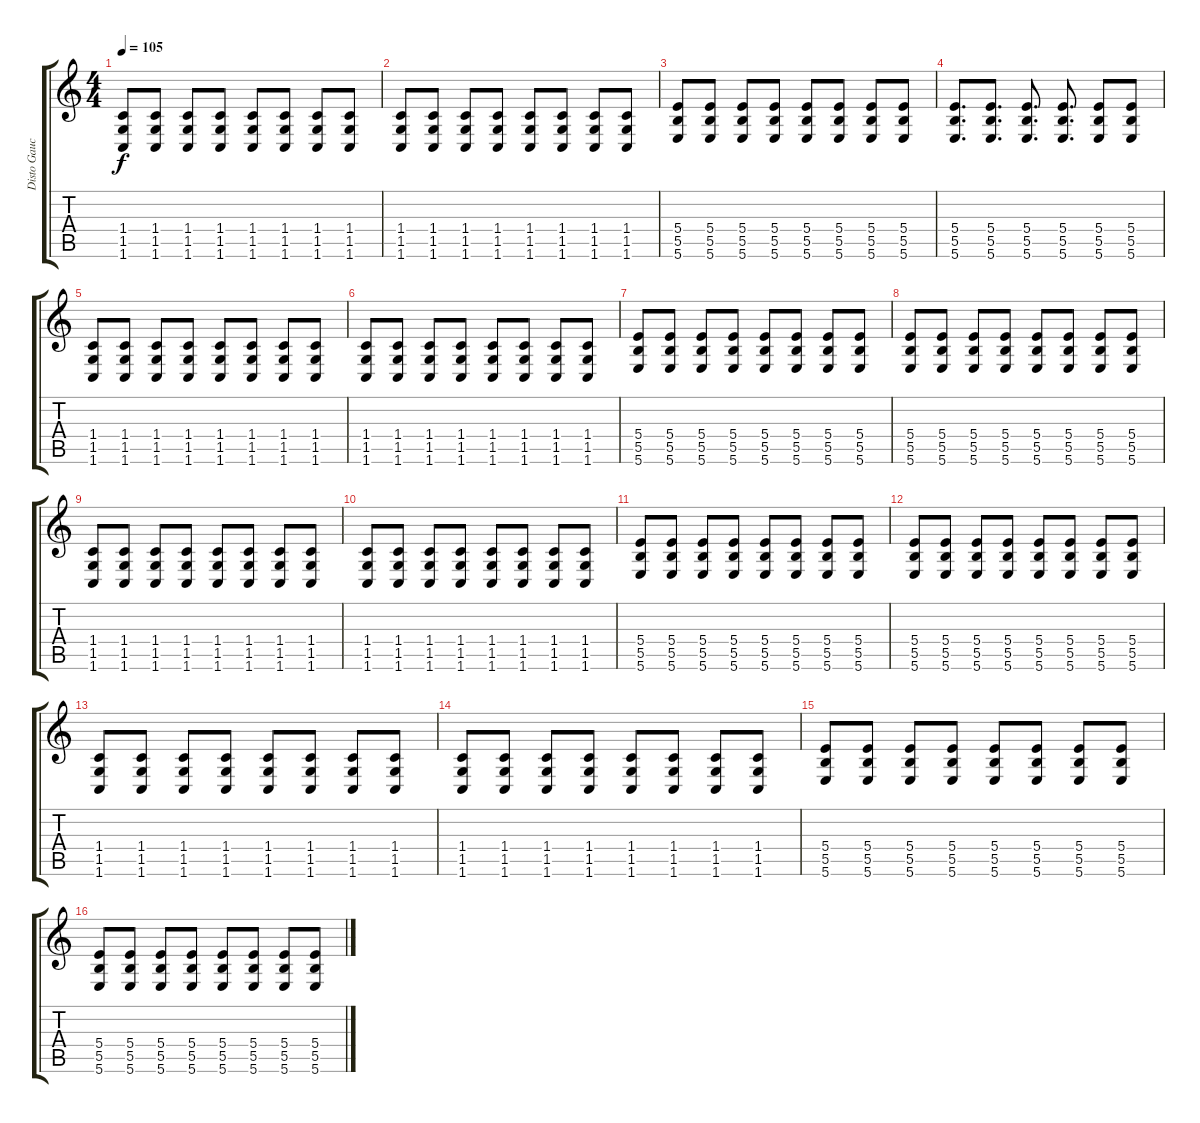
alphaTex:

\track ("Disto Gauche" "Disto Gauc") {instrument distortionguitar}
\staff {score tabs}
\tuning (Db4 Ab3 E3 B2 Gb2 B1) {hide}
\ts (4 4)
\tempo 105
\clef g2
\ks c
(1.4 1.5 1.6).8{dy f} (1.4 1.5 1.6).8 (1.4 1.5 1.6).8 (1.4 1.5 1.6).8 (1.4 1.5 1.6).8 (1.4 1.5 1.6).8 (1.4 1.5 1.6).8 (1.4 1.5 1.6).8 |
(1.4 1.5 1.6).8 (1.4 1.5 1.6).8 (1.4 1.5 1.6).8 (1.4 1.5 1.6).8 (1.4 1.5 1.6).8 (1.4 1.5 1.6).8 (1.4 1.5 1.6).8 (1.4 1.5 1.6).8 |
(5.4 5.5 5.6).8 (5.4 5.5 5.6).8 (5.4 5.5 5.6).8 (5.4 5.5 5.6).8 (5.4 5.5 5.6).8 (5.4 5.5 5.6).8 (5.4 5.5 5.6).8 (5.4 5.5 5.6).8 |
(5.4 5.5 5.6).8{d} (5.4 5.5 5.6).8{d} (5.4 5.5 5.6).8{d} (5.4 5.5 5.6).8{d} (5.4 5.5 5.6).8 (5.4 5.5 5.6).8 |
(1.4 1.5 1.6).8 (1.4 1.5 1.6).8 (1.4 1.5 1.6).8 (1.4 1.5 1.6).8 (1.4 1.5 1.6).8 (1.4 1.5 1.6).8 (1.4 1.5 1.6).8 (1.4 1.5 1.6).8 |
(1.4 1.5 1.6).8 (1.4 1.5 1.6).8 (1.4 1.5 1.6).8 (1.4 1.5 1.6).8 (1.4 1.5 1.6).8 (1.4 1.5 1.6).8 (1.4 1.5 1.6).8 (1.4 1.5 1.6).8 |
(5.4 5.5 5.6).8 (5.4 5.5 5.6).8 (5.4 5.5 5.6).8 (5.4 5.5 5.6).8 (5.4 5.5 5.6).8 (5.4 5.5 5.6).8 (5.4 5.5 5.6).8 (5.4 5.5 5.6).8 |
(5.4 5.5 5.6).8 (5.4 5.5 5.6).8 (5.4 5.5 5.6).8 (5.4 5.5 5.6).8 (5.4 5.5 5.6).8 (5.4 5.5 5.6).8 (5.4 5.5 5.6).8 (5.4 5.5 5.6).8 |
(1.4 1.5 1.6).8 (1.4 1.5 1.6).8 (1.4 1.5 1.6).8 (1.4 1.5 1.6).8 (1.4 1.5 1.6).8 (1.4 1.5 1.6).8 (1.4 1.5 1.6).8 (1.4 1.5 1.6).8 |
(1.4 1.5 1.6).8 (1.4 1.5 1.6).8 (1.4 1.5 1.6).8 (1.4 1.5 1.6).8 (1.4 1.5 1.6).8 (1.4 1.5 1.6).8 (1.4 1.5 1.6).8 (1.4 1.5 1.6).8 |
(5.4 5.5 5.6).8 (5.4 5.5 5.6).8 (5.4 5.5 5.6).8 (5.4 5.5 5.6).8 (5.4 5.5 5.6).8 (5.4 5.5 5.6).8 (5.4 5.5 5.6).8 (5.4 5.5 5.6).8 |
(5.4 5.5 5.6).8 (5.4 5.5 5.6).8 (5.4 5.5 5.6).8 (5.4 5.5 5.6).8 (5.4 5.5 5.6).8 (5.4 5.5 5.6).8 (5.4 5.5 5.6).8 (5.4 5.5 5.6).8 |
(1.4 1.5 1.6).8 (1.4 1.5 1.6).8 (1.4 1.5 1.6).8 (1.4 1.5 1.6).8 (1.4 1.5 1.6).8 (1.4 1.5 1.6).8 (1.4 1.5 1.6).8 (1.4 1.5 1.6).8 |
(1.4 1.5 1.6).8 (1.4 1.5 1.6).8 (1.4 1.5 1.6).8 (1.4 1.5 1.6).8 (1.4 1.5 1.6).8 (1.4 1.5 1.6).8 (1.4 1.5 1.6).8 (1.4 1.5 1.6).8 |
(5.4 5.5 5.6).8 (5.4 5.5 5.6).8 (5.4 5.5 5.6).8 (5.4 5.5 5.6).8 (5.4 5.5 5.6).8 (5.4 5.5 5.6).8 (5.4 5.5 5.6).8 (5.4 5.5 5.6).8 |
(5.4 5.5 5.6).8 (5.4 5.5 5.6).8 (5.4 5.5 5.6).8 (5.4 5.5 5.6).8 (5.4 5.5 5.6).8 (5.4 5.5 5.6).8 (5.4 5.5 5.6).8 (5.4 5.5 5.6).8
